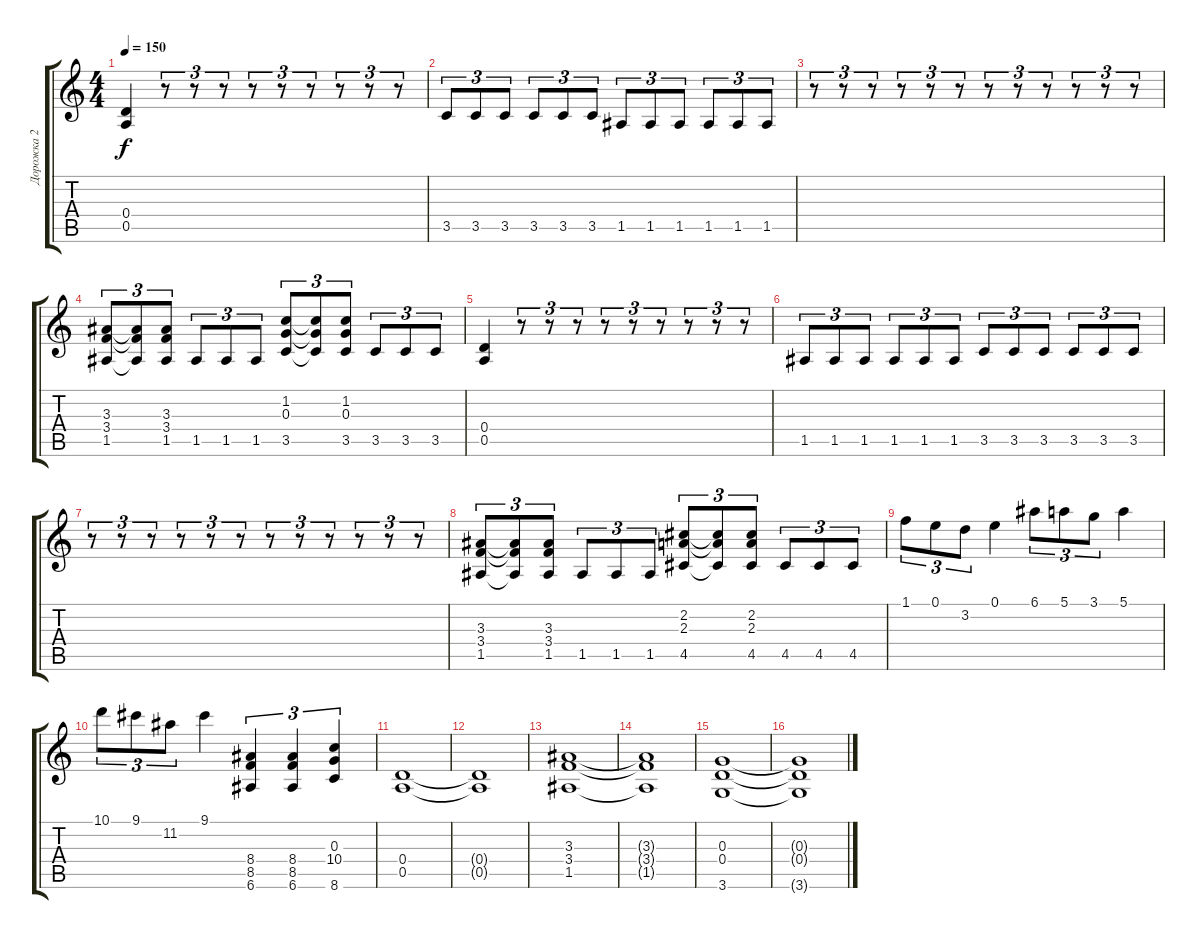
\track ("Дорожка 2" "Дорожка 2") {instrument distortionguitar}
\staff {score tabs}
\tuning (E4 B3 G3 D3 A2 E2) {hide}
\ts (4 4)
\tempo 150
\clef g2
\ks c
(0.4 0.5).4{dy f} r.8{tu (3 2)} r.8{tu (3 2)} r.8{tu (3 2)} r.8{tu (3 2)} r.8{tu (3 2)} r.8{tu (3 2)} r.8{tu (3 2)} r.8{tu (3 2)} r.8{tu (3 2)} |
3.5.8{tu (3 2)} 3.5.8{tu (3 2)} 3.5.8{tu (3 2)} 3.5.8{tu (3 2)} 3.5.8{tu (3 2)} 3.5.8{tu (3 2)} 1.5.8{tu (3 2)} 1.5.8{tu (3 2)} 1.5.8{tu (3 2)} 1.5.8{tu (3 2)} 1.5.8{tu (3 2)} 1.5.8{tu (3 2)} |
r.8{tu (3 2)} r.8{tu (3 2)} r.8{tu (3 2)} r.8{tu (3 2)} r.8{tu (3 2)} r.8{tu (3 2)} r.8{tu (3 2)} r.8{tu (3 2)} r.8{tu (3 2)} r.8{tu (3 2)} r.8{tu (3 2)} r.8{tu (3 2)} |
(3.3 3.4 1.5).8{tu (3 2)} (3.3{t} 3.4{t} 1.5{t}).8{tu (3 2)} (3.3 3.4 1.5).8{tu (3 2)} 1.5.8{tu (3 2)} 1.5.8{tu (3 2)} 1.5.8{tu (3 2)} (1.2 0.3 3.5).8{tu (3 2)} (1.2{t} 0.3{t} 3.5{t}).8{tu (3 2)} (1.2 0.3 3.5).8{tu (3 2)} 3.5.8{tu (3 2)} 3.5.8{tu (3 2)} 3.5.8{tu (3 2)} |
(0.4 0.5).4 r.8{tu (3 2)} r.8{tu (3 2)} r.8{tu (3 2)} r.8{tu (3 2)} r.8{tu (3 2)} r.8{tu (3 2)} r.8{tu (3 2)} r.8{tu (3 2)} r.8{tu (3 2)} |
1.5.8{tu (3 2)} 1.5.8{tu (3 2)} 1.5.8{tu (3 2)} 1.5.8{tu (3 2)} 1.5.8{tu (3 2)} 1.5.8{tu (3 2)} 3.5.8{tu (3 2)} 3.5.8{tu (3 2)} 3.5.8{tu (3 2)} 3.5.8{tu (3 2)} 3.5.8{tu (3 2)} 3.5.8{tu (3 2)} |
r.8{tu (3 2)} r.8{tu (3 2)} r.8{tu (3 2)} r.8{tu (3 2)} r.8{tu (3 2)} r.8{tu (3 2)} r.8{tu (3 2)} r.8{tu (3 2)} r.8{tu (3 2)} r.8{tu (3 2)} r.8{tu (3 2)} r.8{tu (3 2)} |
(3.3 3.4 1.5).8{tu (3 2)} (3.3{t} 3.4{t} 1.5{t}).8{tu (3 2)} (3.3 3.4 1.5).8{tu (3 2)} 1.5.8{tu (3 2)} 1.5.8{tu (3 2)} 1.5.8{tu (3 2)} (2.2 2.3 4.5).8{tu (3 2)} (2.2{t} 2.3{t} 4.5{t}).8{tu (3 2)} (2.2 2.3 4.5).8{tu (3 2)} 4.5.8{tu (3 2)} 4.5.8{tu (3 2)} 4.5.8{tu (3 2)} |
1.1.8{tu (3 2)} 0.1.8{tu (3 2)} 3.2.8{tu (3 2)} 0.1.4 6.1.8{tu (3 2)} 5.1.8{tu (3 2)} 3.1.8{tu (3 2)} 5.1.4 |
10.1.8{tu (3 2)} 9.1.8{tu (3 2)} 11.2.8{tu (3 2)} 9.1.4 (8.4 8.5 6.6).4{tu (3 2)} (8.4 8.5 6.6).4{tu (3 2)} (0.3 10.4 8.6).4{tu (3 2)} |
(0.4 0.5).1 |
(0.4{t} 0.5{t}).1 |
(3.3 3.4 1.5).1 |
(3.3{t} 3.4{t} 1.5{t}).1 |
(0.3 0.4 3.6).1 |
(0.3{t} 0.4{t} 3.6{t}).1
